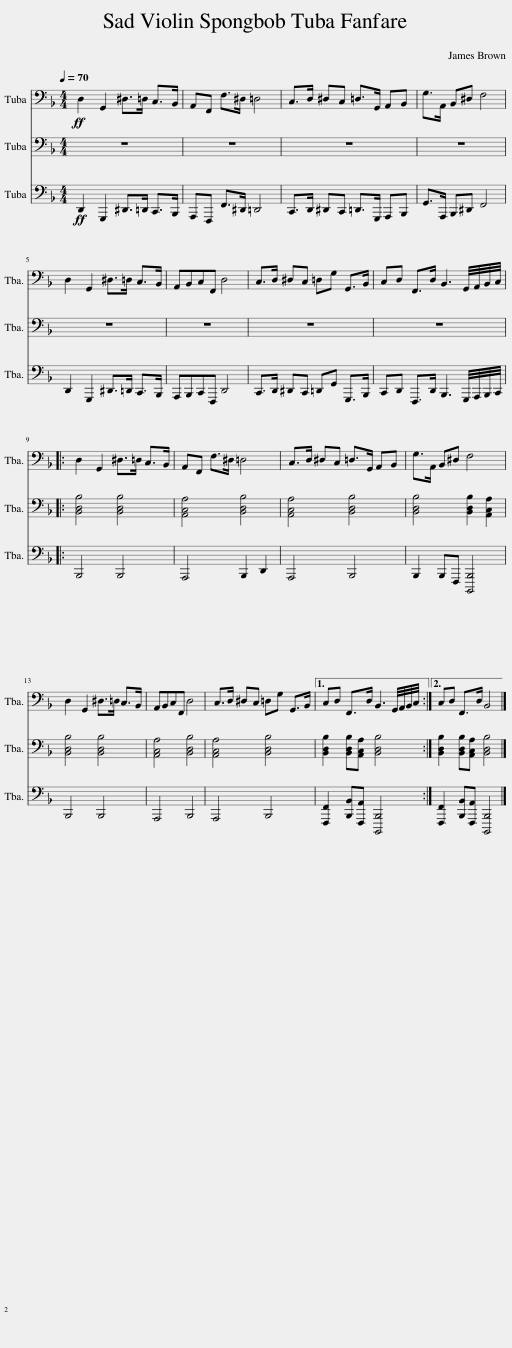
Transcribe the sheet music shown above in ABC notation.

X:1
%%score 1 2 3
L:1/8
Q:1/4=70
M:4/4
I:linebreak $
K:F
V:1 bass
V:2 bass
V:3 bass
V:1
!ff! D,2 G,,2 ^D,>=D, C,>B,, | A,,F,, F,>^D, =D,4 | C,>D, ^D,C, =D,>G,, A,,B,, | G,>A,, B,,^D, F,4 |$ D,2 G,,2 ^D,>=D, C,>B,, | %5
 A,,B,,C,F,, D,4 | C,>D, ^D,C, =D,G, G,,>B,, | C,D, F,,>D, B,,3 G,,/4A,,/4B,,/4C,/4 |:$ D,2 G,,2 ^D,>=D, C,>B,, | A,,F,, F,>^D, =D,4 | %10
 C,>D, ^D,C, =D,>G,, A,,B,, | G,>A,, B,,^D, F,4 |$ D,2 G,,2 ^D,>=D, C,>B,, | A,,B,,C,F,, D,4 | C,>D, ^D,C, =D,G, G,,>B,, |1 %15
 C,D, F,,>D, B,,3 G,,/4A,,/4B,,/4C,/4 :|2 C,D, F,,>D, B,,4 |] %17
V:2
 z8 | z8 | z8 | z8 |$ z8 | %5
 z8 | z8 | z8 |:$ [B,,D,B,]4 [B,,D,B,]4 | [A,,C,A,]4 [B,,D,B,]4 | %10
 [A,,C,A,]4 [B,,D,B,]4 | [B,,D,B,]4 [B,,D,B,]2 [A,,C,A,]2 |$ [B,,D,B,]4 [B,,D,B,]4 | [A,,C,A,]4 [B,,D,B,]4 | [A,,C,A,]4 [B,,D,B,]4 |1 %15
 [B,,D,B,]2 [B,,D,B,][A,,C,A,] [B,,D,B,]4 :|2 [B,,D,B,]2 [B,,D,B,][A,,C,A,] [B,,D,B,]4 |] %17
V:3
!ff! D,,2 G,,,2 ^D,,>=D,, C,,>B,,, | A,,,F,,, F,,>^D,, =D,,4 | C,,>D,, ^D,,C,, =D,,>G,,, A,,,B,,, | G,,>A,,, B,,,^D,, F,,4 |$ D,,2 G,,,2 ^D,,>=D,, C,,>B,,, | %5
 A,,,B,,,C,,F,,, D,,4 | C,,>D,, ^D,,C,, =D,,G,, G,,,>B,,, | C,,D,, F,,,>D,, B,,,3 G,,,/4A,,,/4B,,,/4C,,/4 |:$ B,,,4 B,,,4 | A,,,4 B,,,2 D,,2 | %10
 A,,,4 B,,,4 | B,,,2 B,,,F,,, [B,,,,B,,,]4 |$ B,,,4 B,,,4 | A,,,4 B,,,4 | A,,,4 B,,,4 |1 %15
 [F,,,F,,]2 [B,,,B,,][F,,,A,,] [B,,,,B,,,]4 :|2 [F,,,F,,]2 [B,,,B,,][F,,,A,,] [B,,,,B,,,]4 |] %17
